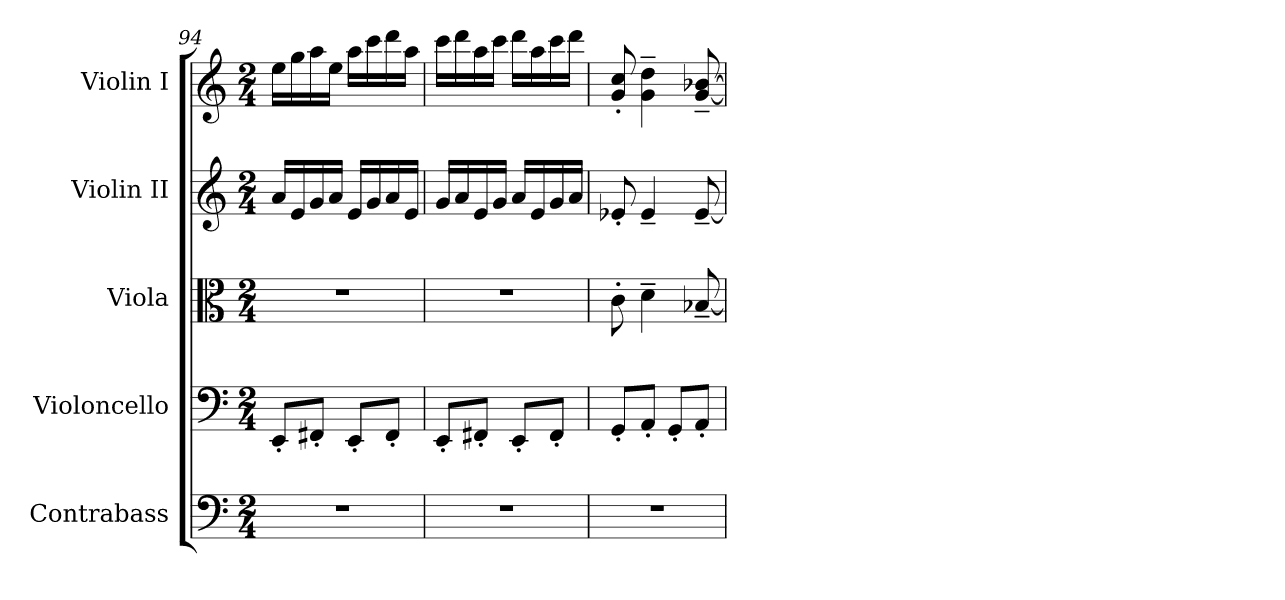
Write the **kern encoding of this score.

**kern	**kern	**kern	**kern	**kern
*part5	*part4	*part3	*part2	*part1
*staff5	*staff4	*staff3	*staff2	*staff1
*I"Contrabass	*I"Violoncello	*I"Viola	*I"Violin II	*I"Violin I
*I'Cb.	*I'Vc.	*I'Vla.	*I'Vln. II	*I'Vln. I
!!LO:PB:g=z
*clefF4	*clefF4	*clefC3	*clefG2	*clefG2
*ITrd7c12	*	*	*	*
*k[]	*k[]	*k[]	*k[]	*k[]
*M2/4	*M2/4	*M2/4	*M2/4	*M2/4
=94	=94	=94	=94	=94
2r	8EE'/L	2r	16a/LL	16ee\LL
.	.	.	16e/	16gg\
.	8FF#X'/J	.	16g/	16aa\
.	.	.	16a/JJ	16ee\JJ
.	8EE'/L	.	16e/LL	16aa\LL
.	.	.	16g/	16ccc\
.	8FF#'/J	.	16a/	16ddd\
.	.	.	16e/JJ	16aa\JJ
=95	=95	=95	=95	=95
2r	8EE'/L	2r	16g/LL	16ccc\LL
.	.	.	16a/	16ddd\
.	8FF#X'/J	.	16e/	16aa\
.	.	.	16g/JJ	16ccc\JJ
.	8EE'/L	.	16a/LL	16ddd\LL
.	.	.	16e/	16aa\
.	8FF#'/J	.	16g/	16ccc\
.	.	.	16a/JJ	16ddd\JJ
=96	=96	=96	=96	=96
2r	8GG'/L	8c'\	8e-X'/	8g/' 8cc/'
.	8AA'/J	4d~\	4e-~/	4g\~ 4dd\~
.	8GG'/L	.	.	.
.	8AA'/J	[8B-X~/	[8e-~/	[8g/~ [8b-X/~
=	=	=	=	=
*-	*-	*-	*-	*-
